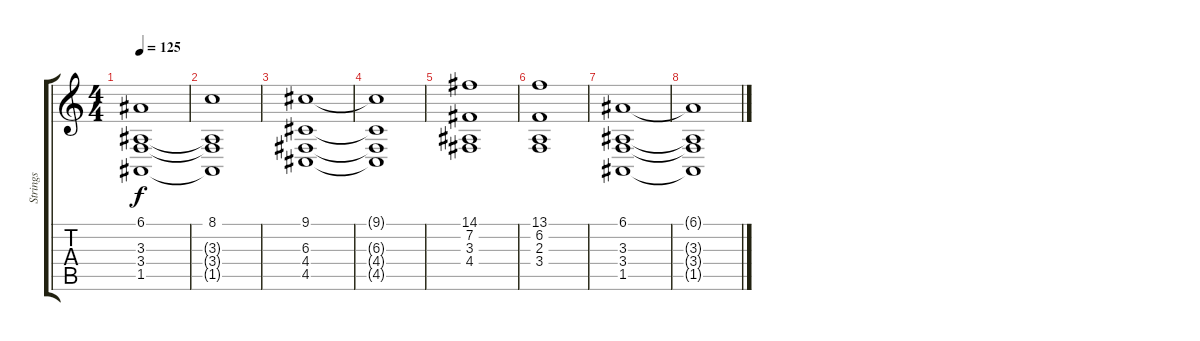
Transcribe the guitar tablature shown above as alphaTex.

\track ("Strings" "Strings") {instrument stringensemble1}
\staff {score tabs}
\tuning (E4 B3 G3 D3 A2 E2) {hide}
\ts (4 4)
\tempo 125
\clef g2
\ks c
(6.1 3.3 3.4 1.5).1{dy f} |
(8.1 3.3{t} 3.4{t} 1.5{t}).1 |
(9.1 6.3 4.4 4.5).1 |
(9.1{t} 6.3{t} 4.4{t} 4.5{t}).1 |
(14.1 7.2 3.3 4.4).1 |
(13.1 6.2 2.3 3.4).1 |
(6.1 3.3 3.4 1.5).1 |
(6.1{t} 3.3{t} 3.4{t} 1.5{t}).1
